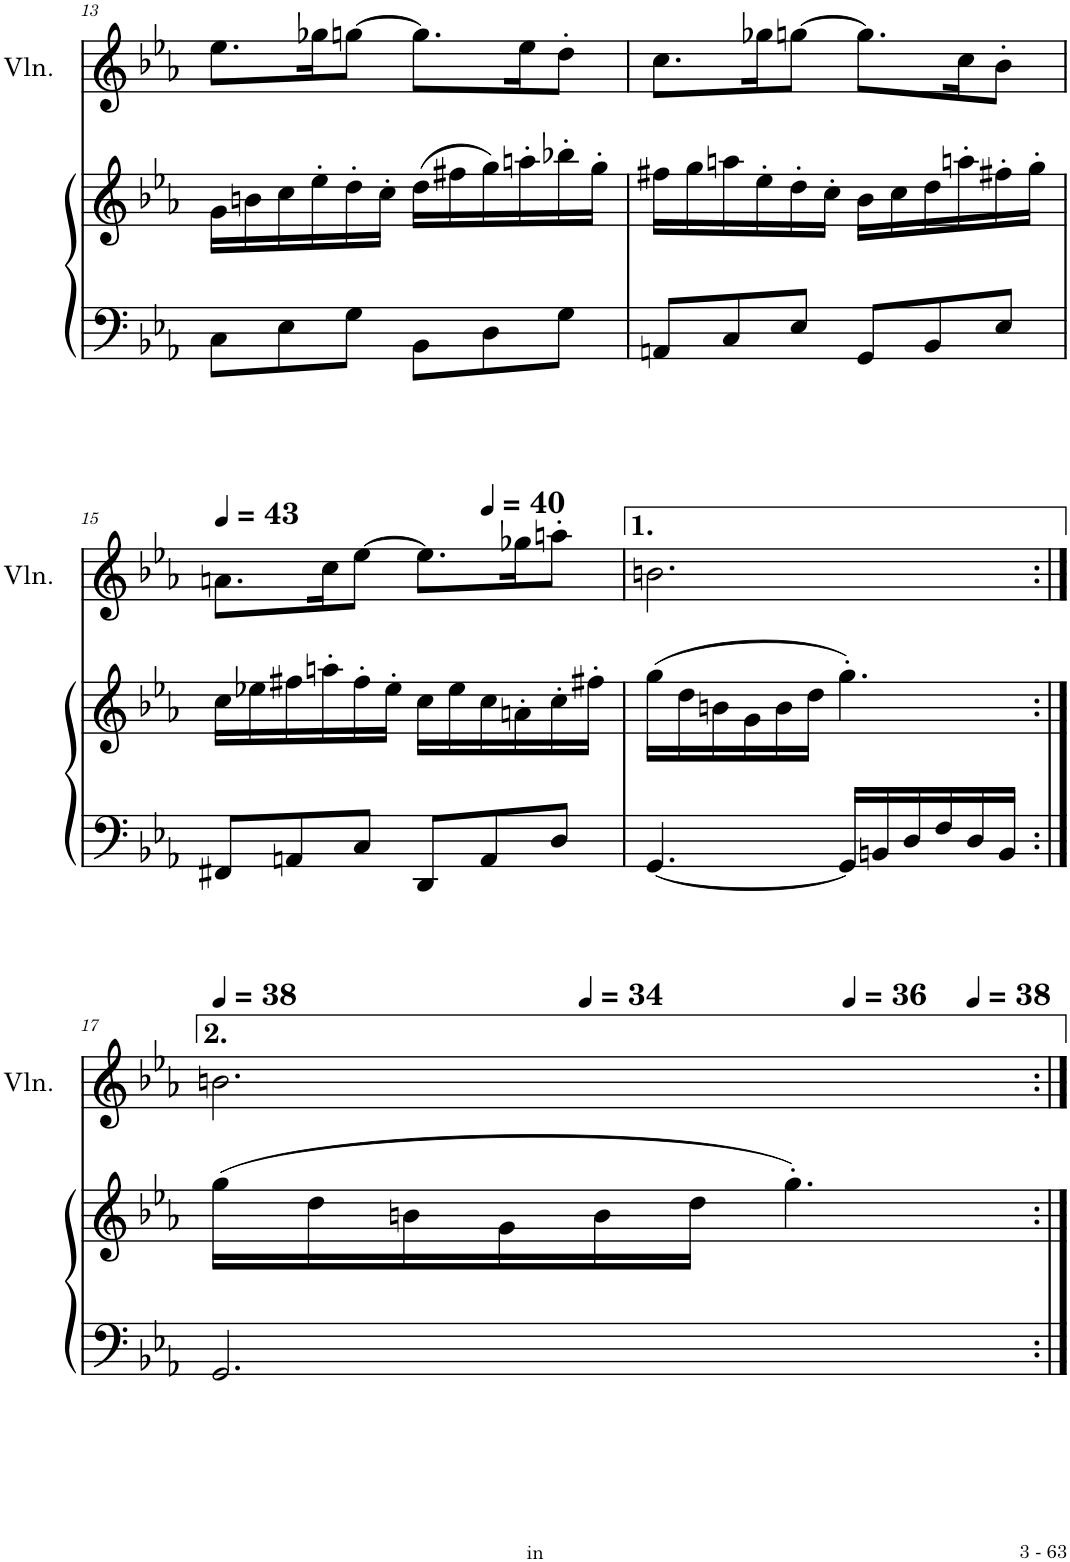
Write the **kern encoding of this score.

**kern	**kern	**kern
*part3	*part2	*part1
*staff3	*staff2	*staff1
*I"Piano	*I"Piano	*I"Violin
*I'Pno	*I'Pno	*I'Vln.
!!LO:PB:g=z
*clefF4	*clefG2	*clefG2
*k[b-e-a-]	*k[b-e-a-]	*k[b-e-a-]
*M6/8	*M6/8	*M6/8
=13	=13	=13
8C\L	16g\LL	8.ee-\L
.	16bn\	.
8E-\	16cc\	.
.	16ee-'\	16gg-X\K
8G\J	16dd'\	[8ggn\J
.	16cc'\JJ	.
8BB-\L	(16dd\LL	8.gg\L]
.	16ff#X\	.
8D\	16gg\)	.
.	16aan'\	16ee-\K
8G\J	16bb-X'\	8dd'\J
.	16gg'\JJ	.
=14	=14	=14
8AAn/L	16ff#X\LL	8.cc\L
.	16gg\	.
8C/	16aan\	.
.	16ee-'\	16gg-X\K
8E-/J	16dd'\	[8ggn\J
.	16cc'\JJ	.
8GG/L	16b-\LL	8.gg\L]
.	16cc\	.
8BB-/	16dd\	.
.	16aan'\	16cc\K
8E-/J	16ff#X'\	8b-'\J
.	16gg'\JJ	.
!!LO:LB:g=z
=15	=15	=15
*	*	*MM43
*	*	*^
8FF#X/L	16cc\LL	8.an\L	2ryy
.	16ee-X\	.	.
8AAn/	16ff#X\	.	.
.	16aan'\	16cc\K	.
8C/J	16ff#'\	[8ee-\J	.
.	16ee-'\JJ	.	.
8DD/L	16cc\LL	8.ee-\L]	.
.	16ee-\	.	.
*	*	*MM40	*
8AA/	16cc\	.	4ryy
.	16an'\	16gg-X\K	.
8D/J	16cc'\	8aan'\J	.
.	16ff#X'\JJ	.	.
*	*	*v	*v
=16	=16	=16
[4.GG/	(16gg\LL	2.bn\
.	16dd\	.
.	16bn\	.
.	16g\	.
.	16b\	.
.	16dd\JJ	.
16GG/LL]	4.gg'\)	.
16BBn/	.	.
16D/	.	.
16F/	.	.
16D/	.	.
16BB/JJ	.	.
!!LO:LB:g=z
=17:|!	=17:|!	=17:|!
*	*	*MM38
*	*	*^
*	*	*	*^
*	*	*	*	*^
2.GG/	(16gg\LL	2.bn\	4ryy	2ryy	2ryy
.	16dd\	.	.	.	.
.	16bn\	.	.	.	.
.	16g\	.	.	.	.
*	*	*MM34	*	*	*
.	16b\	.	2ryy	.	.
.	16dd\JJ	.	.	.	.
.	4.gg'\)	.	.	.	.
*	*	*MM36	*	*	*
.	.	.	.	4ryy	8ryy
*	*	*MM38	*	*	*
.	.	.	.	.	8ryy
*	*	*v	*v	*v	*v
=:|!	=:|!	=:|!
*-	*-	*-
